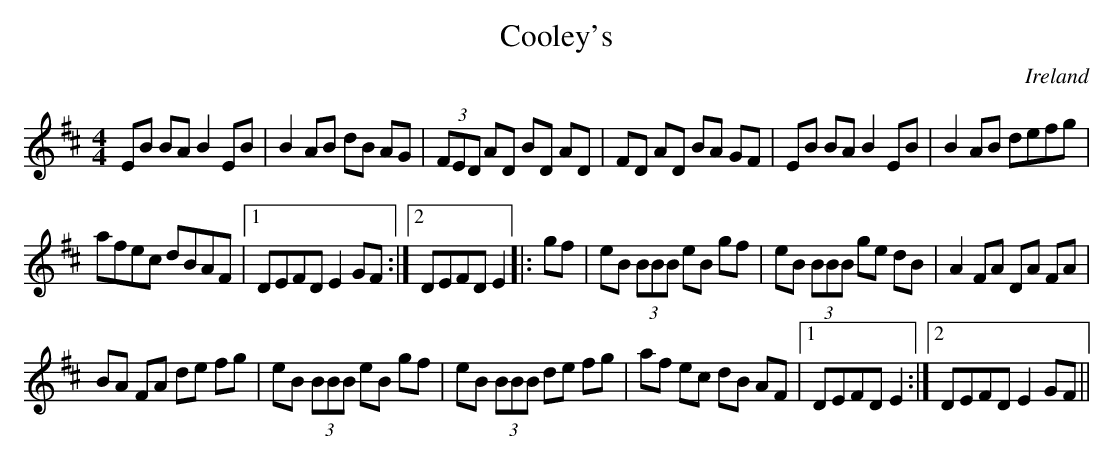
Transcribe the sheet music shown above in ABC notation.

X:1
T:Cooley's
L:1/8
M:4/4
O:Ireland
K:E dorian
EB BA B2 EB | B2 AB dB AG | \
(3FED AD BD AD | FD AD BA GF | \
EB BA B2 EB | B2AB defg |
afec dBAF |1 DEFD E2GF :|2 DEFD E2 |:\
gf |\
eB (3BBB eB gf | eB (3BBB ge dB | \
A2FA DA FA |
BA FA de fg |\
eB (3BBB eB gf | eB (3BBB de fg | \
af ec dB AF |1 DEFD E2 :|2 DEFD E2GF||**
